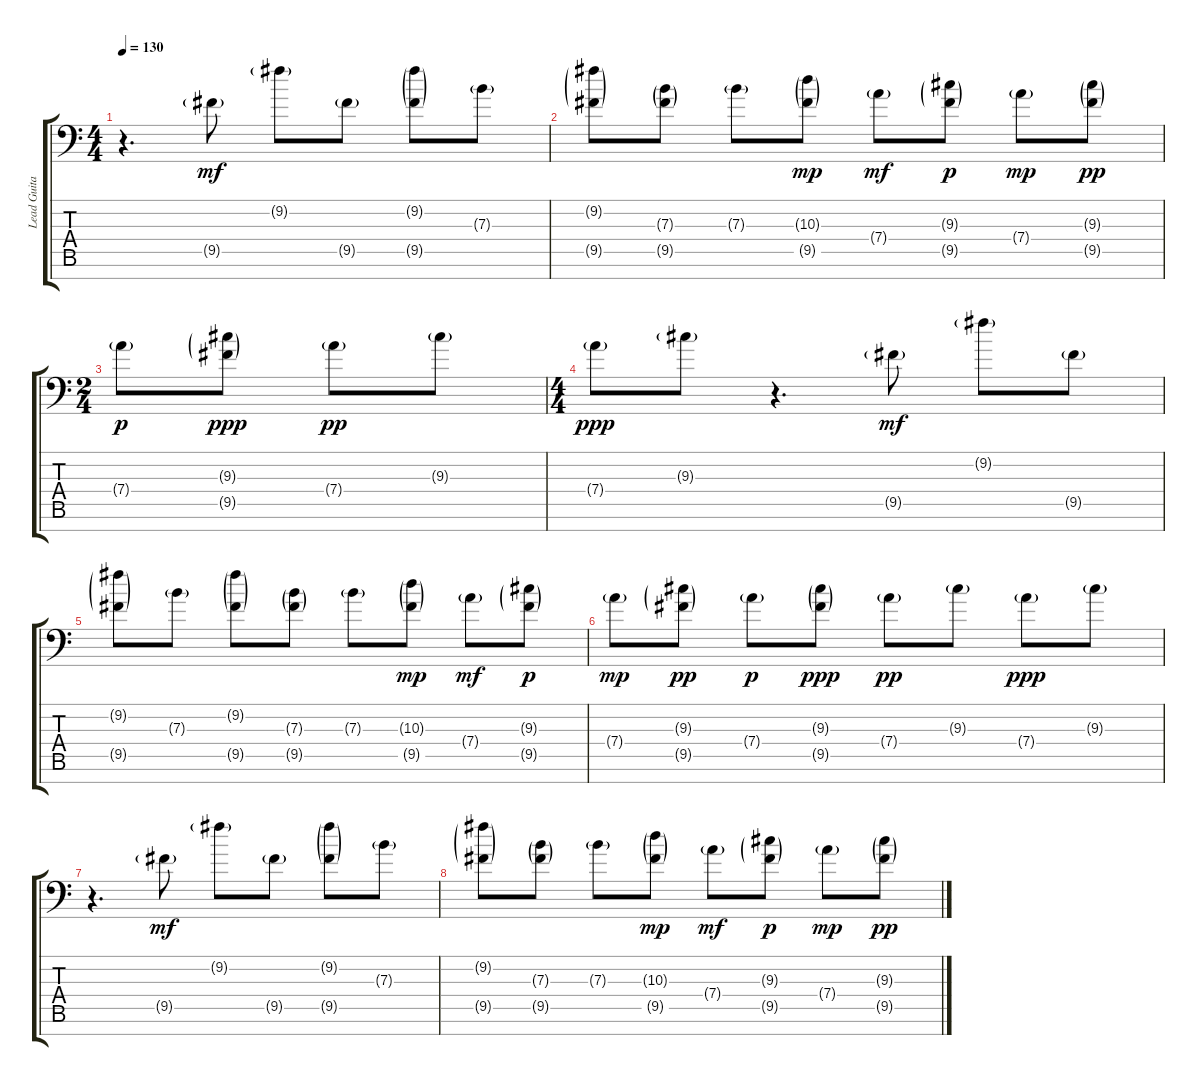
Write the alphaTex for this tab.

\track ("Lead Guitar #3 / Delay" "Lead Guita") {instrument electricguitarjazz}
\staff {score tabs}
\tuning (D4 A3 E3 D3 A2 E2 A1) {hide}
\ts (4 4)
\tempo 130
\clef f4
\ks c
r.4{d dy ppp} 9.5{g}.8{dy mf} 9.2{g}.8 9.5{g}.8 (9.2{g} 9.5{g}).8 7.3{g}.8 |
(9.2{g} 9.5{g}).8 (7.3{g} 9.5{g}).8 7.3{g}.8 (10.3{g} 9.5{g}).8{dy mp} 7.4{g}.8{dy mf} (9.3{g} 9.5{g}).8{dy p} 7.4{g}.8{dy mp} (9.3{g} 9.5{g}).8{dy pp} |
\ts (2 4)
7.4{g}.8{dy p} (9.3{g} 9.5{g}).8{dy ppp} 7.4{g}.8{dy pp} 9.3{g}.8 |
\ts (4 4)
7.4{g}.8{dy ppp} 9.3{g}.8 r.4{d} 9.5{g}.8{dy mf} 9.2{g}.8 9.5{g}.8 |
(9.2{g} 9.5{g}).8 7.3{g}.8 (9.2{g} 9.5{g}).8 (7.3{g} 9.5{g}).8 7.3{g}.8 (10.3{g} 9.5{g}).8{dy mp} 7.4{g}.8{dy mf} (9.3{g} 9.5{g}).8{dy p} |
7.4{g}.8{dy mp} (9.3{g} 9.5{g}).8{dy pp} 7.4{g}.8{dy p} (9.3{g} 9.5{g}).8{dy ppp} 7.4{g}.8{dy pp} 9.3{g}.8 7.4{g}.8{dy ppp} 9.3{g}.8 |
r.4{d} 9.5{g}.8{dy mf} 9.2{g}.8 9.5{g}.8 (9.2{g} 9.5{g}).8 7.3{g}.8 |
(9.2{g} 9.5{g}).8 (7.3{g} 9.5{g}).8 7.3{g}.8 (10.3{g} 9.5{g}).8{dy mp} 7.4{g}.8{dy mf} (9.3{g} 9.5{g}).8{dy p} 7.4{g}.8{dy mp} (9.3{g} 9.5{g}).8{dy pp}
